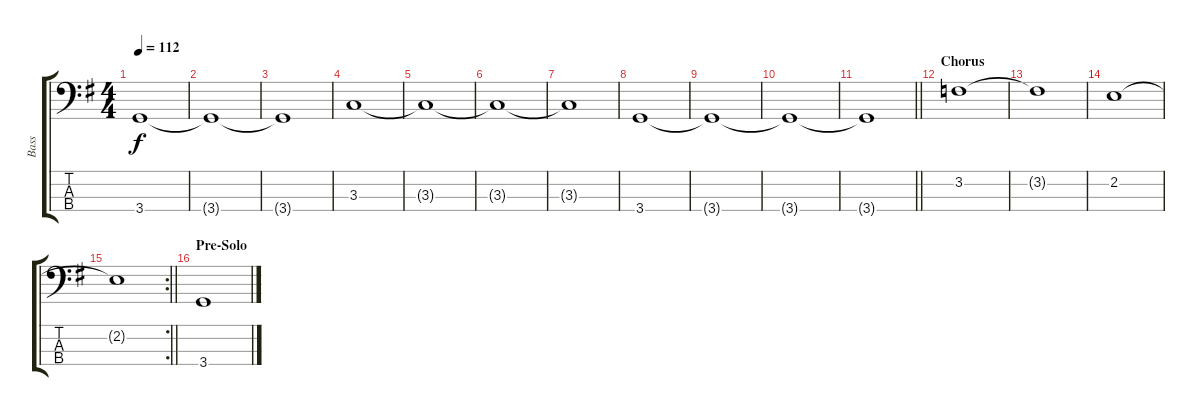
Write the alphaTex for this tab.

\track ("Bass" "Bass") {instrument electricbassfinger}
\staff {score tabs}
\tuning (G2 D2 A1 E1) {hide}
\ts (4 4)
\tempo 112
\clef f4
\ks g
3.4{t}.1{dy f} |
3.4{t}.1 |
3.4{t}.1 |
3.3.1 |
3.3{t}.1 |
3.3{t}.1 |
3.3{t}.1 |
3.4.1 |
3.4{t}.1 |
3.4{t}.1 |
\barLineRight lightlight
3.4{t}.1 |
\section ("" "Chorus")
3.2.1 |
3.2{t}.1 |
2.2.1 |
\rc 2
\barLineRight lightlight
2.2{t}.1 |
\section ("" "Pre-Solo")
3.4.1
